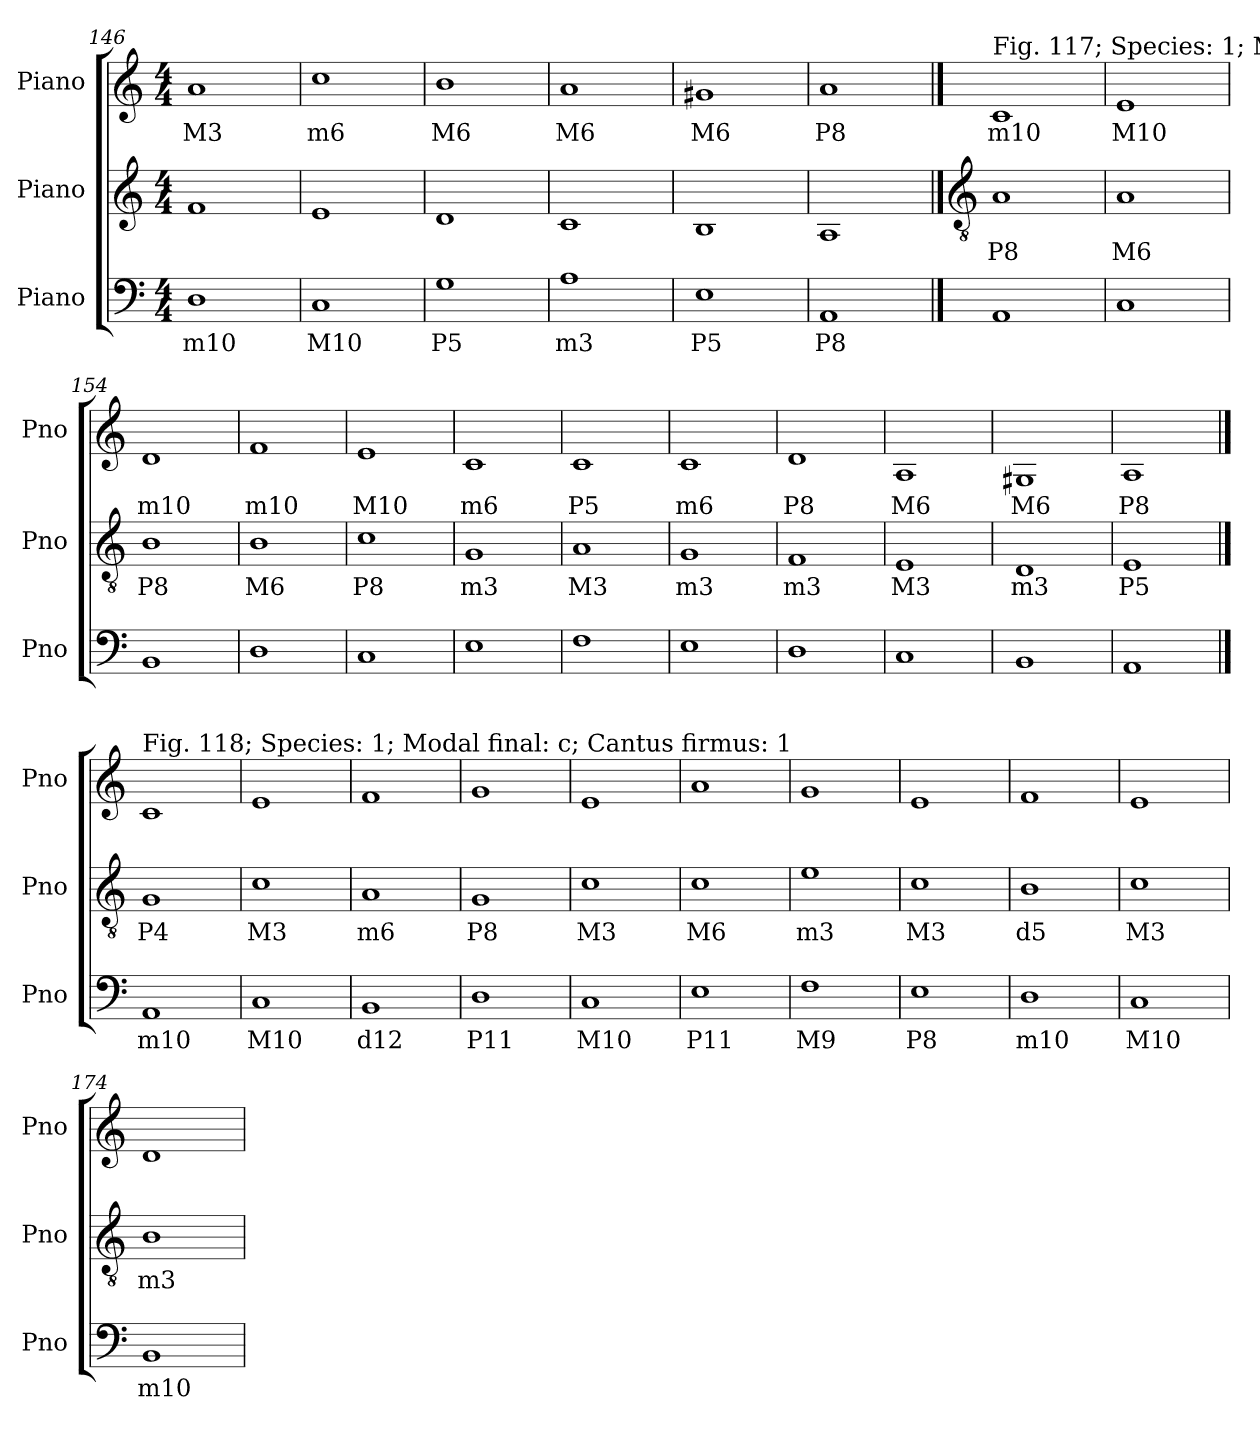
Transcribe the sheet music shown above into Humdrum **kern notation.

**kern	**text	**kern	**text	**kern	**text
*part3	*part3	*part2	*part2	*part1	*part1
*staff3	*staff3	*staff2	*staff2	*staff1	*staff1
*I"Piano	*	*I"Piano	*	*I"Piano	*
*I'Pno	*	*I'Pno	*	*I'Pno	*
*clefF4	*	*clefG2	*	*clefG2	*
*k[]	*	*k[]	*	*k[]	*
*M4/4	*	*M4/4	*	*M4/4	*
=146	=146	=146	=146	=146	=146
!	!LO:LY:b	!	!	!	!LO:LY:b
1D	m10	1f	.	1a	M3
=147	=147	=147	=147	=147	=147
!	!LO:LY:b	!	!	!	!LO:LY:b
1C	M10	1e	.	1cc	m6
=148	=148	=148	=148	=148	=148
!	!LO:LY:b	!	!	!	!LO:LY:b
1G	P5	1d	.	1b	M6
=149	=149	=149	=149	=149	=149
!	!LO:LY:b	!	!	!	!LO:LY:b
1A	m3	1c	.	1a	M6
=150	=150	=150	=150	=150	=150
!	!LO:LY:b	!	!	!	!LO:LY:b
1E	P5	1B	.	1g#X	M6
=151	=151	=151	=151	=151	=151
!	!LO:LY:b	!	!	!	!LO:LY:b
1AA	P8	1A	.	1a	P8
!!LO:LB:g=z
==152	==152	==152	==152	==152	==152
*	*	*clefGv2	*	*	*
!	!	!	!	!LO:TX:a:t=Fig. 117; Species&colon; 1; Modal final&colon; a; Cantus firmus&colon; 3	!
!	!	!	!LO:LY:b	!	!LO:LY:b
1AA	.	1A	P8	1c	m10
=153	=153	=153	=153	=153	=153
!	!	!	!LO:LY:b	!	!LO:LY:b
1C	.	1A	M6	1e	M10
=154	=154	=154	=154	=154	=154
!	!	!	!LO:LY:b	!	!LO:LY:b
1BB	.	1B	P8	1d	m10
=155	=155	=155	=155	=155	=155
!	!	!	!LO:LY:b	!	!LO:LY:b
1D	.	1B	M6	1f	m10
=156	=156	=156	=156	=156	=156
!	!	!	!LO:LY:b	!	!LO:LY:b
1C	.	1c	P8	1e	M10
=157	=157	=157	=157	=157	=157
!	!	!	!LO:LY:b	!	!LO:LY:b
1E	.	1G	m3	1c	m6
=158	=158	=158	=158	=158	=158
!	!	!	!LO:LY:b	!	!LO:LY:b
1F	.	1A	M3	1c	P5
=159	=159	=159	=159	=159	=159
!	!	!	!LO:LY:b	!	!LO:LY:b
1E	.	1G	m3	1c	m6
=160	=160	=160	=160	=160	=160
!	!	!	!LO:LY:b	!	!LO:LY:b
1D	.	1F	m3	1d	P8
=161	=161	=161	=161	=161	=161
!	!	!	!LO:LY:b	!	!LO:LY:b
1C	.	1E	M3	1A	M6
=162	=162	=162	=162	=162	=162
!	!	!	!LO:LY:b	!	!LO:LY:b
1BB	.	1D	m3	1G#X	M6
=163	=163	=163	=163	=163	=163
!	!	!	!LO:LY:b	!	!LO:LY:b
1AA	.	1E	P5	1A	P8
!!LO:LB:g=z
==164	==164	==164	==164	==164	==164
!	!	!	!	!LO:TX:a:t=Fig. 118; Species&colon; 1; Modal final&colon; c; Cantus firmus&colon; 1	!
!	!LO:LY:b	!	!LO:LY:b	!	!
1AA	m10	1G	P4	1c	.
=165	=165	=165	=165	=165	=165
!	!LO:LY:b	!	!LO:LY:b	!	!
1C	M10	1c	M3	1e	.
=166	=166	=166	=166	=166	=166
!	!LO:LY:b	!	!LO:LY:b	!	!
1BB	d12	1A	m6	1f	.
=167	=167	=167	=167	=167	=167
!	!LO:LY:b	!	!LO:LY:b	!	!
1D	P11	1G	P8	1g	.
=168	=168	=168	=168	=168	=168
!	!LO:LY:b	!	!LO:LY:b	!	!
1C	M10	1c	M3	1e	.
=169	=169	=169	=169	=169	=169
!	!LO:LY:b	!	!LO:LY:b	!	!
1E	P11	1c	M6	1a	.
=170	=170	=170	=170	=170	=170
!	!LO:LY:b	!	!LO:LY:b	!	!
1F	M9	1e	m3	1g	.
=171	=171	=171	=171	=171	=171
!	!LO:LY:b	!	!LO:LY:b	!	!
1E	P8	1c	M3	1e	.
=172	=172	=172	=172	=172	=172
!	!LO:LY:b	!	!LO:LY:b	!	!
1D	m10	1B	d5	1f	.
=173	=173	=173	=173	=173	=173
!	!LO:LY:b	!	!LO:LY:b	!	!
1C	M10	1c	M3	1e	.
=174	=174	=174	=174	=174	=174
!	!LO:LY:b	!	!LO:LY:b	!	!
1BB	m10	1B	m3	1d	.
=	=	=	=	=	=
*-	*-	*-	*-	*-	*-
